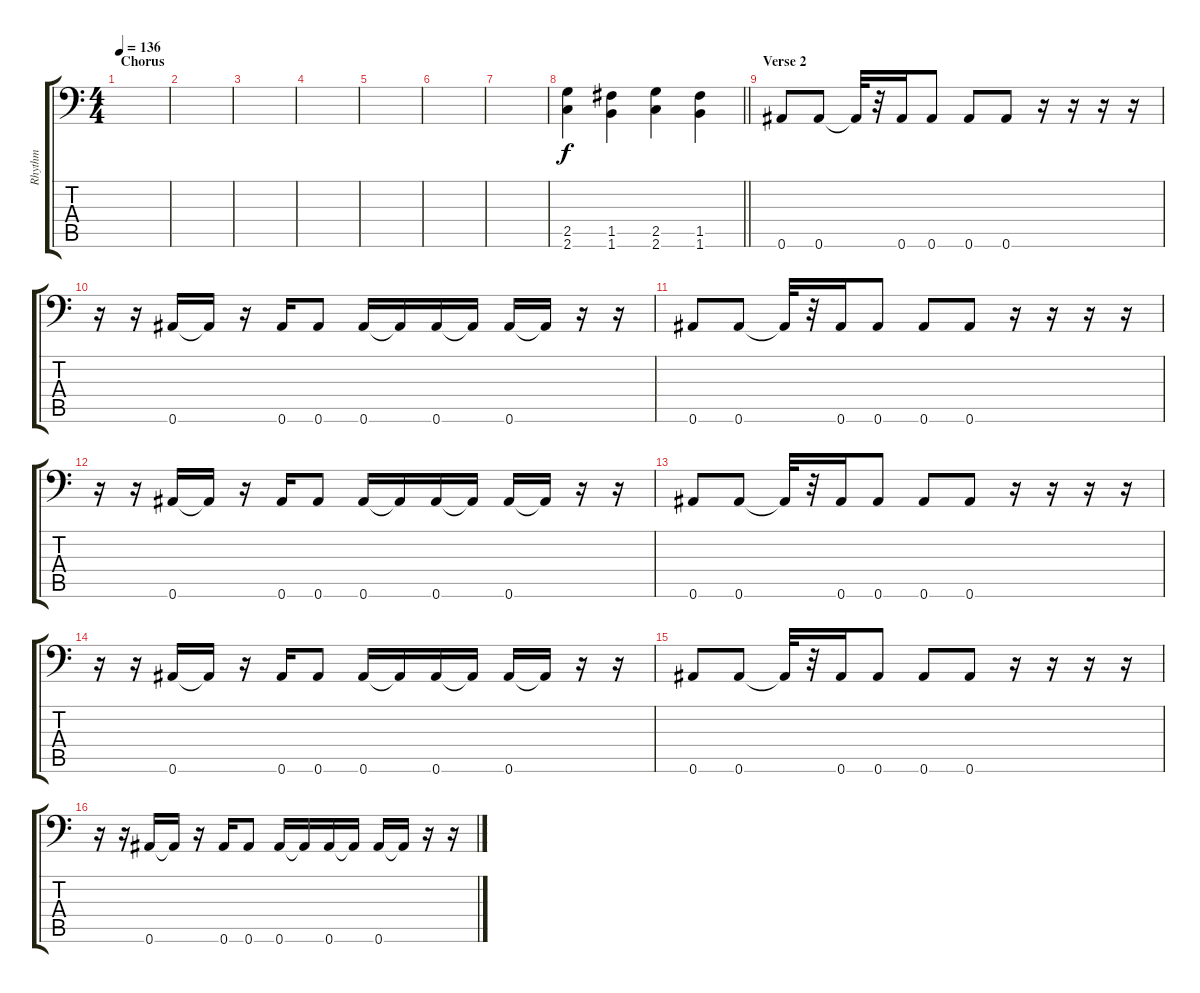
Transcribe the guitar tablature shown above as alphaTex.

\track ("Rhythm" "Rhythm") {instrument distortionguitar}
\staff {score tabs}
\tuning (C4 G3 Eb3 Bb2 F2 Bb1) {hide}
\ts (4 4)
\section ("" "Chorus")
\tempo 136
\clef f4
\ks c
|
|
|
|
|
|
|
\barLineRight lightlight
(2.5 2.6).4 (1.5 1.6).4 (2.5 2.6).4 (1.5 1.6).4 |
\section ("" "Verse 2")
0.6.8 0.6.8 0.6{t}.32 r.32 0.6.16 0.6.8 0.6.8 0.6.8 r.16 r.16 r.16 r.16 |
r.16 r.16 0.6.16 0.6{t}.16 r.16 0.6.16 0.6.8 0.6.16 0.6{t}.16 0.6.16 0.6{t}.16 0.6.16 0.6{t}.16 r.16 r.16 |
0.6.8 0.6.8 0.6{t}.32 r.32 0.6.16 0.6.8 0.6.8 0.6.8 r.16 r.16 r.16 r.16 |
r.16 r.16 0.6.16 0.6{t}.16 r.16 0.6.16 0.6.8 0.6.16 0.6{t}.16 0.6.16 0.6{t}.16 0.6.16 0.6{t}.16 r.16 r.16 |
0.6.8 0.6.8 0.6{t}.32 r.32 0.6.16 0.6.8 0.6.8 0.6.8 r.16 r.16 r.16 r.16 |
r.16 r.16 0.6.16 0.6{t}.16 r.16 0.6.16 0.6.8 0.6.16 0.6{t}.16 0.6.16 0.6{t}.16 0.6.16 0.6{t}.16 r.16 r.16 |
0.6.8 0.6.8 0.6{t}.32 r.32 0.6.16 0.6.8 0.6.8 0.6.8 r.16 r.16 r.16 r.16 |
r.16 r.16 0.6.16 0.6{t}.16 r.16 0.6.16 0.6.8 0.6.16 0.6{t}.16 0.6.16 0.6{t}.16 0.6.16 0.6{t}.16 r.16 r.16
